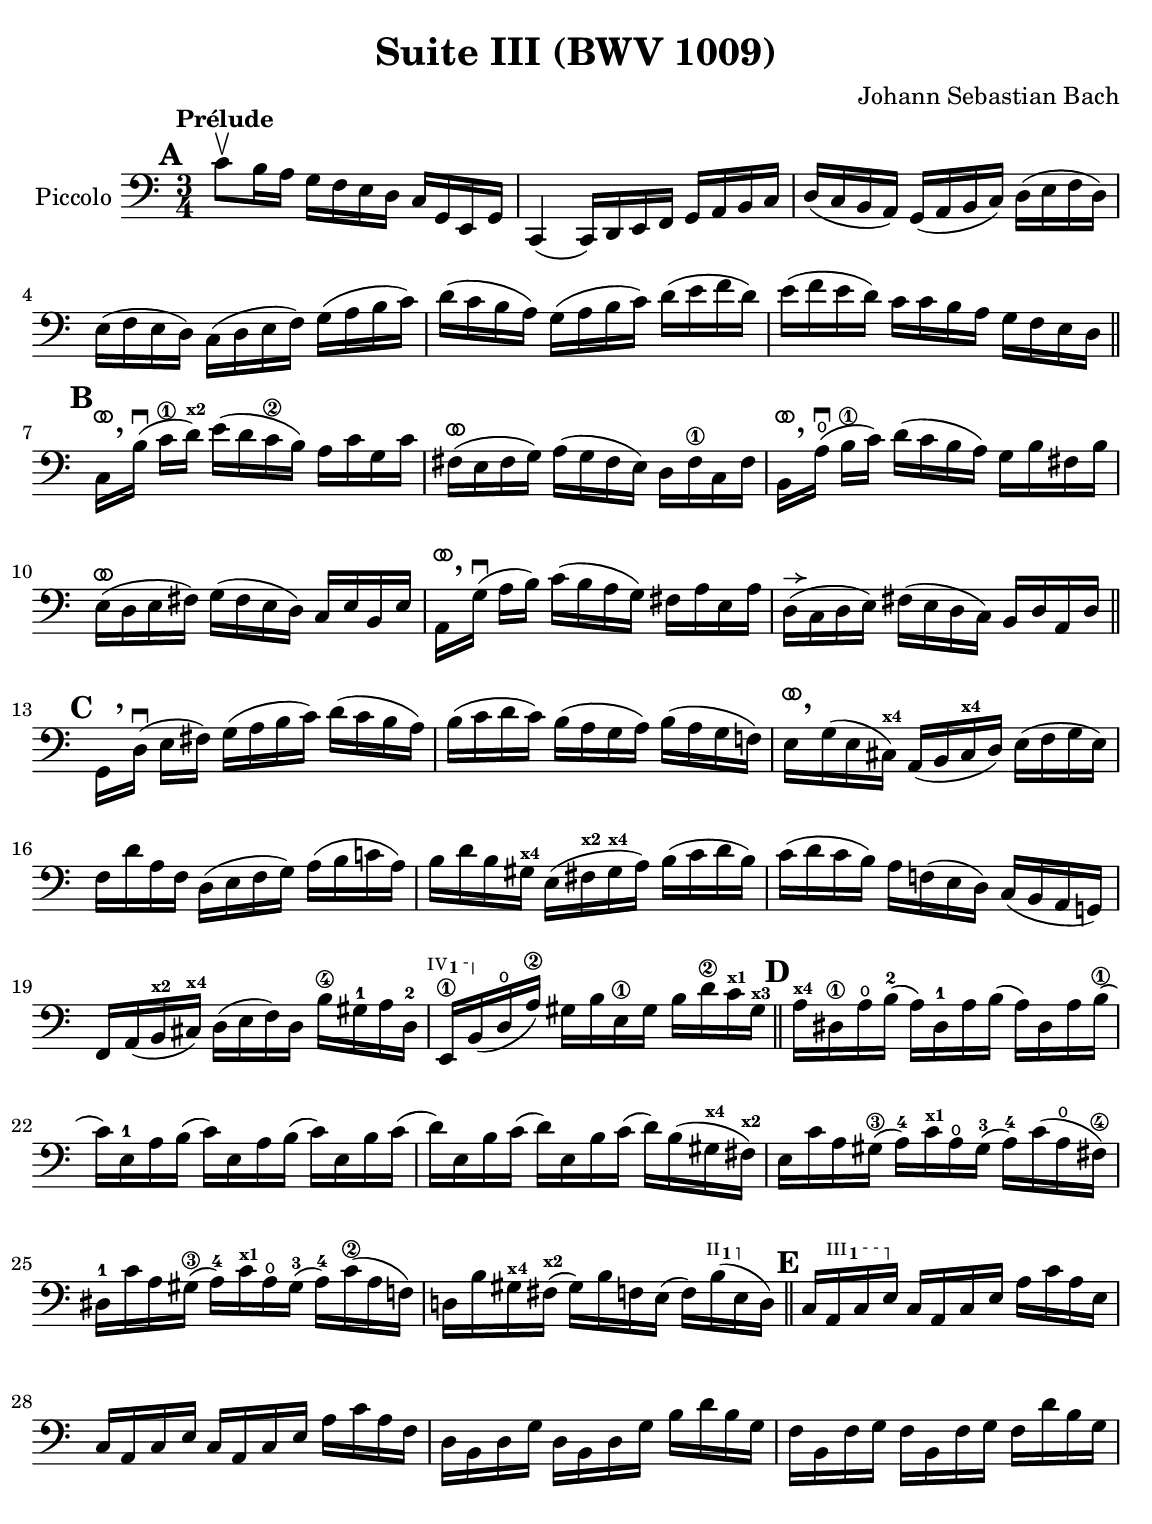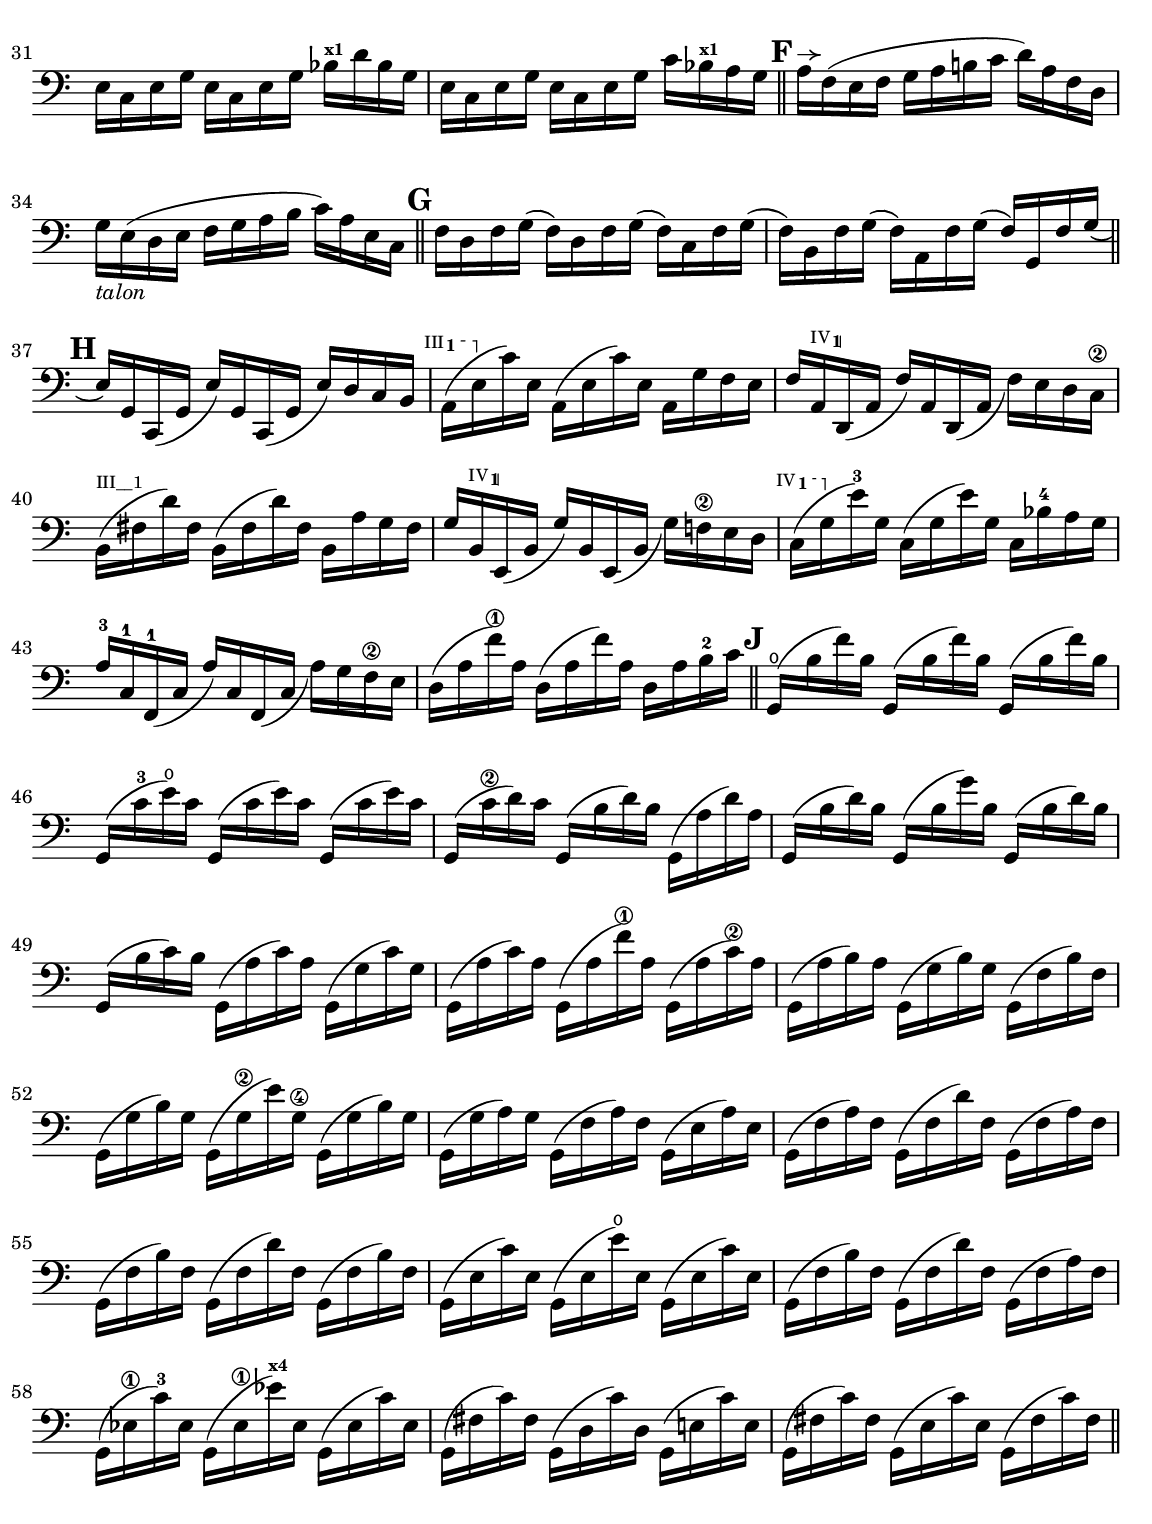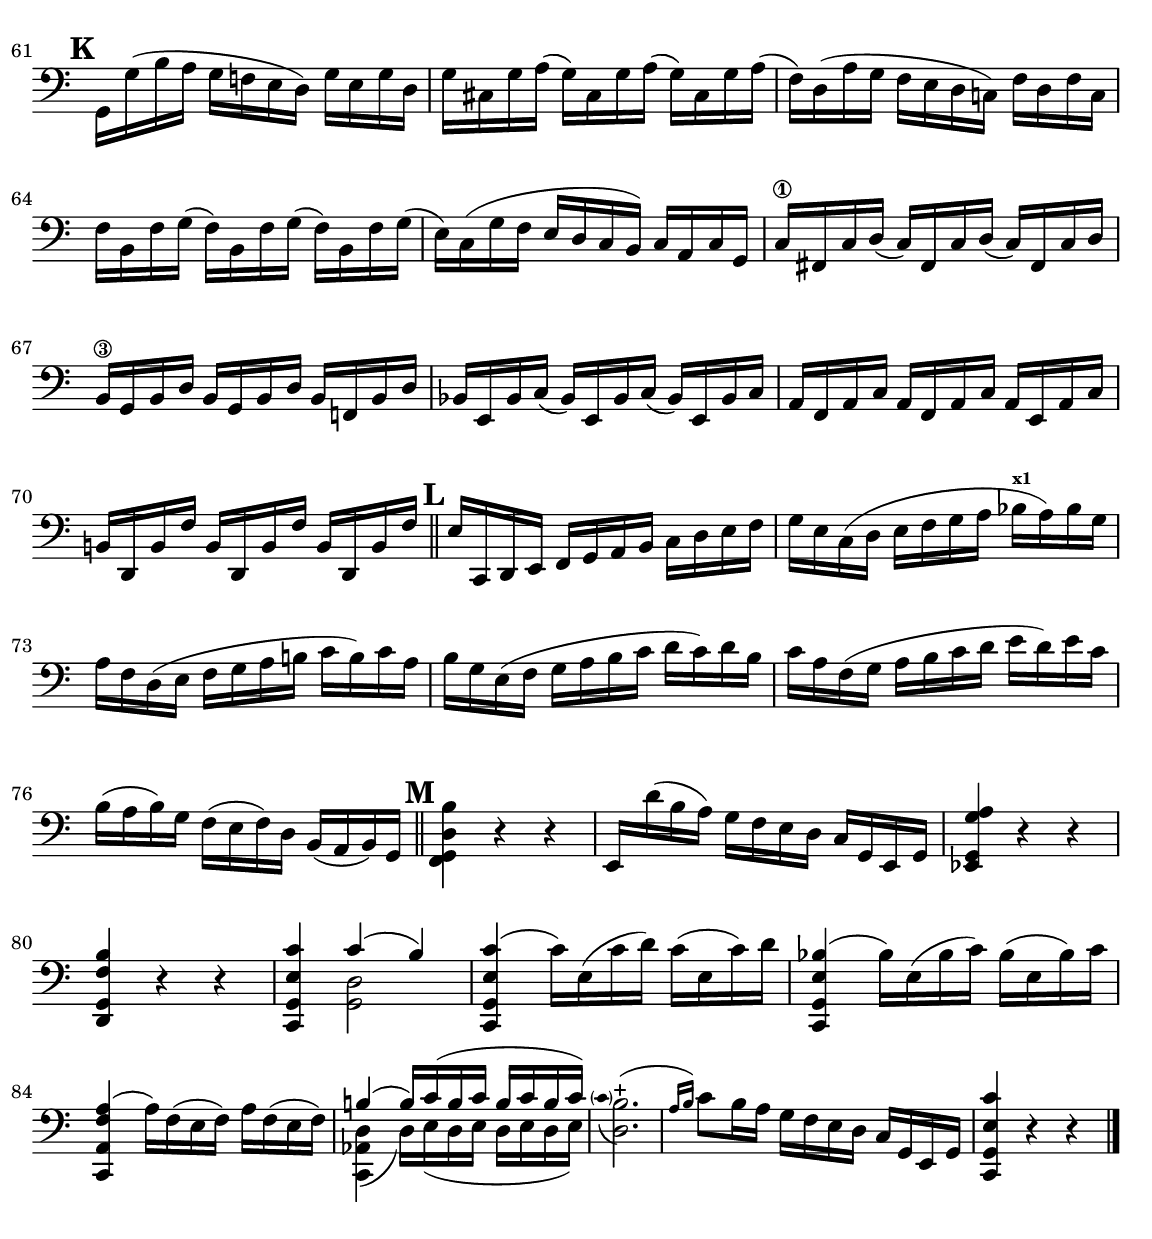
#(set-global-staff-size 21)

\version "2.18.2"

\header {
  title = "Suite III (BWV 1009)"
  composer = "Johann Sebastian Bach"
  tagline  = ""
}

\language "italiano"

% iPad Pro 12.9

\paper {
  paper-width  = 195\mm
  paper-height = 260\mm
%  indent = #0
  page-count = #3
  line-width = #184
  print-page-number = ##f
  ragged-last-bottom = ##t
  ragged-bottom = ##f
%  ragged-last = ##t
}

% \phrasingSlurDashed
% \SlurDashed
% \slurSolid

allongerUne = \markup {
  \center-column {
    \combine
    \draw-line #'(-2 . 0)
    \arrow-head #X #RIGHT ##f
  }
}

ringsps = #"
  0.15 setlinewidth
  0.9 0.6 moveto
  0.4 0.6 0.5 0 361 arc
  stroke
  1.0 0.6 0.5 0 361 arc
  stroke
  "

vibrato = \markup {
  \with-dimensions #'(-0.2 . 1.6) #'(0 . 1.2)
  \postscript #ringsps
}

startModernBarre =
#(define-event-function (parser location fretnum partial)
   (number? number?)
    #{
      \tweak bound-details.left.text
        \markup
          \teeny \concat {
          #(format #f "~@r" fretnum)
          \hspace #.2
          \lower #.3 \small \bold \fontsize #-2 #(number->string partial)
          \hspace #.5
        }
      \tweak font-size -1
      \tweak font-shape #'upright
      \tweak style #'dashed-line
      \tweak dash-fraction #0.3
      \tweak dash-period #1
      \tweak bound-details.left.stencil-align-dir-y #0.35
      \tweak bound-details.left.padding 2.5 % was 0.25
      \tweak bound-details.left.attach-dir -1
      \tweak bound-details.left-broken.text ##f
      \tweak bound-details.left-broken.attach-dir -1
      %% adjust the numeric values to fit your needs:
      \tweak bound-details.left-broken.padding 0.5 %% was 1.5
      \tweak bound-details.right-broken.padding 0
      \tweak bound-details.right.padding 0.25
      \tweak bound-details.right.attach-dir 2
      \tweak bound-details.right-broken.text ##f
      \tweak bound-details.right.text
        \markup
          \with-dimensions #'(0 . 0) #'(-.3 . 0) %% was (0 . -1)
          \draw-line #'(0 . -1)
      \startTextSpan
   #})

stopBarre = \stopTextSpan

% Analysis brackets under the staff

\layout {
  \context {
    \Voice
    \consists "Horizontal_bracket_engraver"
  }
}

\score {
  \new Staff \with{instrumentName=#"Piccolo"}{
    \override Hairpin.to-barline = ##f
    \override Beam.auto-knee-gap = #2
    \override ParenthesesItem.padding = #0.1
    \override ParenthesesItem.font-size = #-1
    \override BreathingSign.text = \markup {
      \translate #'(-1.75 . 1.6)
      \musicglyph #"scripts.rcomma"
    }

    \tempo "Prélude"
    \time 3/4
    \key do \major
    \clef "bass"
    
      \mark \default
      do'8\upbow si16 la16 sol16 fa16 mi16 re16 do16 sol,16 mi,16 sol,16
    | do,4( do,16) re,16 mi,16 fa,16 sol,16 la,16 si,16 do16
    | re16( do16 si,16 la,16) sol,16( la,16 si,16 do16) re16( mi16 fa16 re16)
    | mi16( fa16 mi16 re16) do16( re16 mi16 fa16) sol16( la16 si16 do'16)
    | re'16( do'16 si16 la16) sol16( la16 si16 do'16) re'16( mi'16 fa'16 re'16)
    | mi'16( fa'16 mi'16 re'16) do'16 do'16 si16 la16 sol16 fa16 mi16 re16
    \bar "||" \mark \default
      do16[^\vibrato \breathe si16]\downbow( do'16\1 re'16)^\markup{\teeny\bold x2} 
      mi'16( re'16 do'16\2 si16) la16 do'16 sol16 do'16
    | fad16(^\vibrato mi16 fad16 sol16) la16( sol16 fad16 mi16) re16 fad16\1 do16 fad16
    | si,16[^\vibrato \breathe la16\open](\downbow si16\1 do'16) re'16( do'16 si16 la16) sol16 si16 fad16 si16
    | mi16(^\vibrato re16 mi16 fad16) sol16( fad16 mi16 re16) do16 mi16 si,16 mi16
    | la,16[^\vibrato \breathe sol16](\downbow la16 si16) do'16( si16 la16 sol16) fad16 la16 mi16 la16
    | re16(^\allongerUne do16 re16 mi16) fad16( mi16 re16 do16) si,16 re16 la,16 re16
    \bar "||" \mark \default
      sol,16_[ \breathe re16]\downbow( mi16 fad16) sol16( la16 si16 do'16) re'16( do'16 si16 la16)
    | si16( do'16 re'16 do'16) si16( la16 sol16 la16) si16( la16 sol16 fa!16)
    | mi16[^\vibrato \breathe sol16( mi16 dod16)]^\markup{\teeny\bold x4} 
      la,16( si,16 dod16^\markup{\teeny\bold x4} re16) mi16( fa16 sol16 mi16)
    | fa16 re'16 la16 fa16 re16( mi16 fa16 sol16) la16( si16 do'!16 la16)
    | si16 re'16 si16 sold16^\markup{\bold\teeny x4} mi16( fad16^\markup{\bold\teeny x2} 
      sold16^\markup{\bold\teeny x4} la16) si16( do'16 re'16 si16)
    | do'16( re'16 do'16 si16) la16 fa!16( mi16 re16) do16( si,16 la,16 sol,!16)
    | fa,16 la,16( si,16^\markup{\teeny\bold x2} dod16)^\markup{\teeny\bold x4} 
      re16( mi16 fa16) re16 si16\4 sold16-1 la16 re16-2
    \startModernBarre #4 #1 mi,16\1 si,16( \stopBarre re16\open la16)\2 
    sold16 si16 mi16\1 sold16 si16 re'16\2 do'16^\markup{\teeny\bold x1} 
    sold16^\markup{\teeny\bold x3}
    \bar "||" \mark \default
      la16^\markup{\teeny\bold x4} red16\1 la16\open si16(-2 la16) red16-1 la16 si16( 
      la16) red16 la16 si16(\1
    | do'16) mi16-1 la16 si16( do'16) mi16 la16 si16( do'16) mi16 si16 do'16(
    | re'16) mi16 si16 do'16( re'16) mi16 si16 do'16( re'16) si16( 
      sold16^\markup{\teeny\bold x4} fad16)^\markup{\teeny\bold x2}
    | mi16 do'16 la16 sold16(\3 la16)-4 do'16^\markup{\teeny\bold x1} 
      la16\open sold16(-3 la16)-4 do'16( la16\open fad16)\4
    | red16-1 do'16 la16 sold16(\3 la16)-4 do'16^\markup{\teeny\bold x1} 
      la16\open sold16(-3 la16)-4 do'16(\2 la16 fa!16)
    | re!16 si16 sold16^\markup{\teeny\bold x4} fad16(^\markup{\teeny\bold x2} 
      sold16) si16 fa!16 mi16( fa16) 
      \startModernBarre #2 #1 si16( mi16 \stopBarre re16)
    \bar "||" \mark \default
      do16 \startModernBarre #3 #1 la,16 
      do16 mi16 \stopBarre do16 la,16 do16 mi16 la16 do'16 la16 mi16
    | do16 la,16 do16 mi16 do16 la,16 do16 mi16 la16 do'16 la16 fa16
    | re16 si,16 re16 sol16 re16 si,16 re16 sol16 si16 re'16 si16 sol16
    | fa16 si,16 fa16 sol16 fa16 si,16 fa16 sol16 fa16 re'16 si16 sol16
    | mi16 do16 mi16 sol16 mi16 do16 mi16 sol16 sib16^\markup{\bold\teeny x1}
      re'16 sib16 sol16
    | mi16 do16 mi16 sol16 mi16 do16 mi16 sol16 do'16 sib16^\markup{\bold\teeny x1} la16 sol16
    \bar "||" \mark \default
      la16^\allongerUne fa16( mi16 fa16 sol16 la16 si!16 do'16 re'16) la16 fa16 re16
    | sol16_\markup{\small\italic talon} mi16( re16 mi16 fa16 sol16 la16 si16 do'16) la16 mi16 do16
    \bar "||" \mark \default
      fa16 re16 fa16 sol16( fa16) re16 fa16 sol16( fa16) do16 fa16 sol16(
    | fa16) si,16 fa16 sol16( fa16) la,16 fa16 sol16( fa16) sol,16 fa16 sol16(
    \bar "||" \mark \default
      mi16) sol,16 do,16( sol,16 mi16) sol,16 do,16( sol,16 mi16) re16 do16 si,16
      \startModernBarre #3 #1 la,16( mi16 \stopBarre 
      do'16) mi16 la,16( mi16 do'16) mi16 la,16 sol16 fa16 mi16
    | fa16 \startModernBarre #4 #1 la,16 re,16( \stopBarre 
      la,16 fa16) la,16 re,16_( la,16 fa16) mi16 re16 do16\2
    | si,16(^\markup{\teeny III__1} fad16 
      re'16) fad16 si,16( fad16 re'16) fad16 si,16 la16 sol16 fad16
    | sol16 \startModernBarre #4 #1 si,16 mi,16( \stopBarre 
      si,16 sol16) si,16 mi,16_( si,16 sol16) fa!16\2 mi16 re16
      \startModernBarre #4 #1 do16( sol16 \stopBarre mi'16)-3 sol16 
      do16( sol16 mi'16) sol16 do16 sib16-4 la16 sol16
    | la16-3 do16-1 fa,16(-1 do16 la16) do16 fa,16_( do16 la16) sol16 fa16\2 mi16
      re16( la16 fa'16)\1 la16 re16( la16 fa'16) la16 re16 la16 si16-2 do'16
    \bar "||" \mark \default
      sol,16(\open si16 fa'16) si16 sol,16( si16 fa'16) si16 sol,16( si16 fa'16) si16
    | sol,16( do'16-3 mi'16)\open do'16 sol,16( do'16 mi'16) do'16 sol,16( do'16 mi'16) do'16
    | sol,16( do'16\2 re'16) do'16 sol,16( si16 re'16) si16 sol,16( la16 re'16) la16
    | sol,16( si16 re'16) si16 sol,16( si16 sol'16) si16 sol,16( si16 re'16) si16 
    | sol,16( si16 do'16) si16  sol,16( la16 do'16) la16 sol,16( sol16 do'16) sol16
    | sol,16( la16 do'16) la16 sol,16( la16 fa'16)\1 la16 sol,16( la16 do'16)\2 la16
    | sol,16( la16 si16) la16 sol,16( sol16 si16) sol16 sol,16( fa16 si16) fa16
    | sol,16( sol16 si16) sol16 sol,16( sol16\2 mi'16) sol16\4 sol,16( sol16 si16) sol16
    | sol,16( sol16 la16) sol16 sol,16( fa16 la16) fa16 sol,16( mi16 la16) mi16
    | sol,16( fa16 la16) fa16 sol,16( fa16 re'16) fa16 sol,16( fa16 la16) fa16
    | sol,16( fa16 si16) fa16 sol,16( fa16 re'16) fa16 sol,16( fa16 si16) fa16
    | sol,16( mi16 do'16) mi16 sol,16( mi16 mi'16)\open mi16 sol,16( mi16 do'16) mi16
    | sol,16( fa16 si16) fa16 sol,16( fa16 re'16) fa16 sol,16( fa16 la16) fa16
    | sol,16( mib16\1 do'16)-3 mib16 sol,16( mib16\1 mib'16)^\markup{\bold\teeny x4} 
      mib16 sol,16( mib16 do'16) mib16
    | sol,16( fad16 do'16) fad16 sol,16( re16 do'16) re16 sol,16( mi!16 do'16) mi16
    | sol,16( fad16 do'16) fad16  sol,16( mi16 do'16) mi16 sol,16( fad16 do'16) fad16 
    \bar "||" \mark \default
      sol,16 sol16( si16 la16 sol16 fa!16 mi16 re16) sol16 mi16 sol16 re16
    | sol16 dod16 sol16 la16( sol16) dod16 sol16 la16( sol16) dod16 sol16 la16(
    | fa16) re16( la16 sol16 fa16 mi16 re16 do!16) fa16 re16 fa16 do16 
    | fa16 si,16 fa16 sol16( fa16) si,16 fa16 sol16( fa16) si,16 fa16 sol16(
    | mi16) do16( sol16 fa16 mi16 re16 do16 si,16) do16 la,16 do16 sol,16
    | do16\1 fad,16 do16 re16( do16) fad,16  do16 re16( do16) fad,16 do16 re16
    | si,16\3 sol,16 si,16 re16 si,16 sol,16 si,16 re16 si,16 fa,!16 si,16 re16
    | sib,16 mi,16 sib,16 do16( sib,16) mi,16 sib,16 do16( sib,16) mi,16 sib,16 do16
    | la,16 fa,16 la,16 do16 la,16 fa,16 la,16 do16 la,16 mi,16 la,16 do16
    | si,!16 re,16 si,16 fa16 si,16 re,16 si,16 fa16 si,16 re,16 si,16 fa16
    \bar "||" \mark \default
      mi16 do,16 re,16 mi,16 fa,16 sol,16 la,16 si,16 do16 re16 mi16 fa16
    | sol16 mi16 do16( re16 mi16 fa16 sol16 la16 sib16^\markup{\bold\teeny x1} 
      la16) sib16 sol16
    | la16 fa16 re16( mi16 fa16 sol16 la16 si!16 do'16 si16) do'16 la16
    | si16 sol16 mi16( fa16 sol16 la16 si16 do'16 re'16 do'16) re'16 si16
    | do'16 la16 fa16( sol16 la16 si16 do'16 re'16 mi'16 re'16) mi'16 do'16
    | si16( la16 si16) sol16 fa16( mi16 fa16) re16 si,16( la,16 si,16) sol,16
    \bar "||" \mark \default
      <<si4 re4 sol,4 fa,4>> r4 r4
    | mi,16 re'16( si16 la16) sol16 fa16 mi16 re16 do16 sol,16 mi,16 sol,16
    | <<la4 sol4 sol,4 mib,4>> r4 r4
    | <<si4 fa4 sol,4 re,4>> r4 r4
    | <<do'4 mi4 sol,4 do,4>> <<{do'4( si4)}\\{<<re2 sol,2>>}>>
    | <<do'4( mi4 sol,4 do,4>> do'16) mi16( do'16 re'16) do'16( mi16 do'16) re'16
    | <<sib4( mi4 sol,4 do,4>> sib16) mi16( sib16 do'16) sib16( mi16 sib16) do'16
    | <<la4( fa4 la,4 do,4>> la16) fa16( mi16 fa16) la16 fa16( mi16 fa16)
    | <<{si!4( si16) do'16( si16 do'16 si16 do'16 si16 do'16)}\\
        {<<re4( lab,4 do,4>> re16) mi16( re16 mi16 re16 mi16 re16 mi16)}>> 
    | <<\appoggiatura {\hide Stem \parenthesize do'4 \undo \hide Stem} si2.-+( re2.>>
      \grace{la16 si16)}
    | do'8 si16 la16 sol16 fa16 mi16 re16 do16 sol,16 mi,16 sol,16     
    | <<do'4 mi4 sol,4 do,4>> r4 r4
     \bar "|."
  }
}
